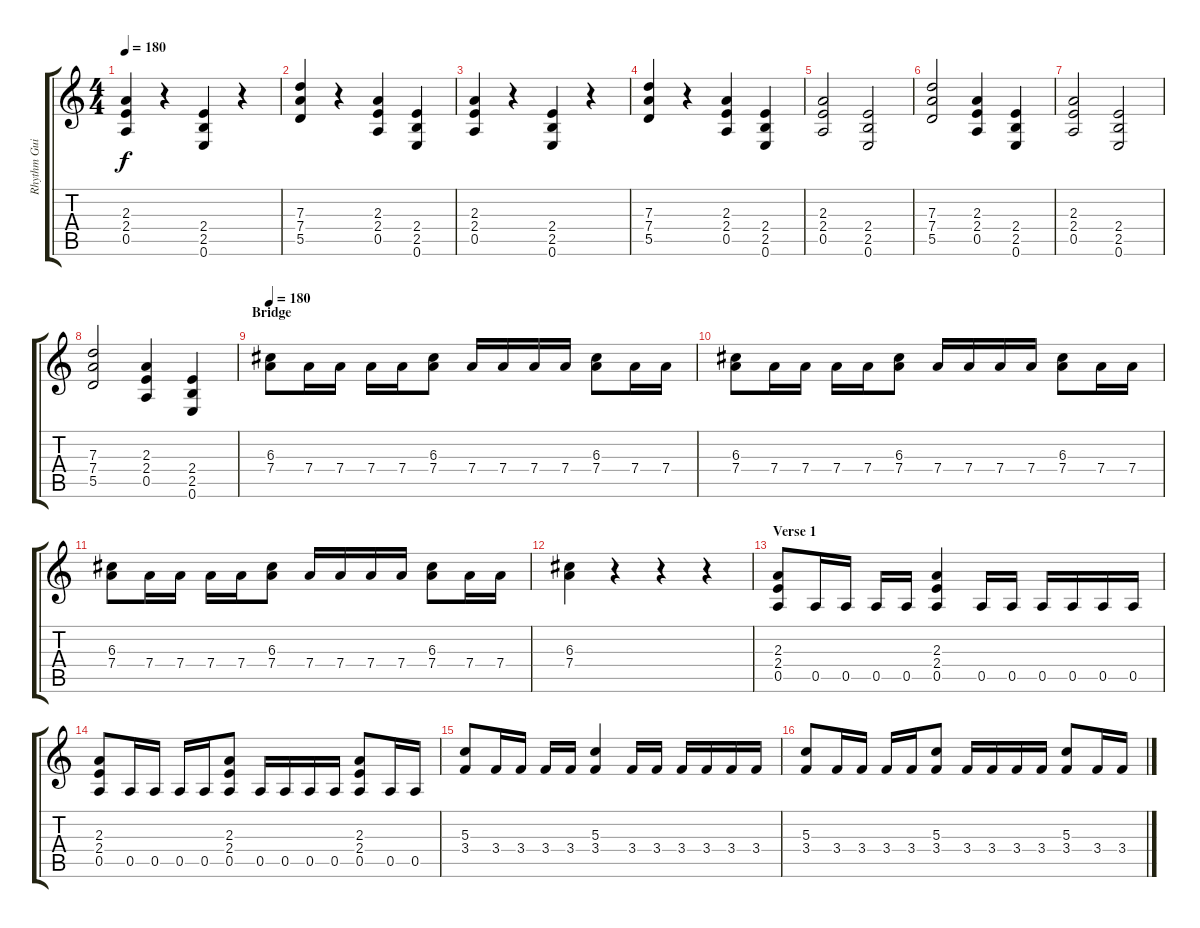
\track ("Rhythm Guitar 1" "Rhythm Gui") {instrument distortionguitar}
\staff {score tabs}
\tuning (E4 B3 G3 D3 A2 E2) {hide}
\ts (4 4)
\tempo 180
\tempo 140
\tempo 180
\clef g2
\ks c
(2.3 2.4 0.5).4{dy f instrument distortionguitar} r.4 (2.4 2.5 0.6).4 r.4 |
(7.3 7.4 5.5).4 r.4 (2.3 2.4 0.5).4 (2.4 2.5 0.6).4 |
(2.3 2.4 0.5).4 r.4 (2.4 2.5 0.6).4 r.4 |
(7.3 7.4 5.5).4 r.4 (2.3 2.4 0.5).4 (2.4 2.5 0.6).4 |
(2.3 2.4 0.5).2 (2.4 2.5 0.6).2 |
(7.3 7.4 5.5).2 (2.3 2.4 0.5).4 (2.4 2.5 0.6).4 |
(2.3 2.4 0.5).2 (2.4 2.5 0.6).2 |
(7.3 7.4 5.5).2 (2.3 2.4 0.5).4 (2.4 2.5 0.6).4 |
\section ("" "Bridge")
\tempo 180
(6.3 7.4).8 7.4.16 7.4.16 7.4.16 7.4.16 (6.3 7.4).8 7.4.16 7.4.16 7.4.16 7.4.16 (6.3 7.4).8 7.4.16 7.4.16 |
(6.3 7.4).8 7.4.16 7.4.16 7.4.16 7.4.16 (6.3 7.4).8 7.4.16 7.4.16 7.4.16 7.4.16 (6.3 7.4).8 7.4.16 7.4.16 |
(6.3 7.4).8 7.4.16 7.4.16 7.4.16 7.4.16 (6.3 7.4).8 7.4.16 7.4.16 7.4.16 7.4.16 (6.3 7.4).8 7.4.16 7.4.16 |
(6.3 7.4).4 r.4 r.4 r.4 |
\section ("" "Verse 1")
(2.3 2.4 0.5).8 0.5.16 0.5.16 0.5.16 0.5.16 (2.3 2.4 0.5).4 0.5.16 0.5.16 0.5.16 0.5.16 0.5.16 0.5.16 |
(2.3 2.4 0.5).8 0.5.16 0.5.16 0.5.16 0.5.16 (2.3 2.4 0.5).8 0.5.16 0.5.16 0.5.16 0.5.16 (2.3 2.4 0.5).8 0.5.16 0.5.16 |
(5.3 3.4).8 3.4.16 3.4.16 3.4.16 3.4.16 (5.3 3.4).4 3.4.16 3.4.16 3.4.16 3.4.16 3.4.16 3.4.16 |
(5.3 3.4).8 3.4.16 3.4.16 3.4.16 3.4.16 (5.3 3.4).8 3.4.16 3.4.16 3.4.16 3.4.16 (5.3 3.4).8 3.4.16 3.4.16
